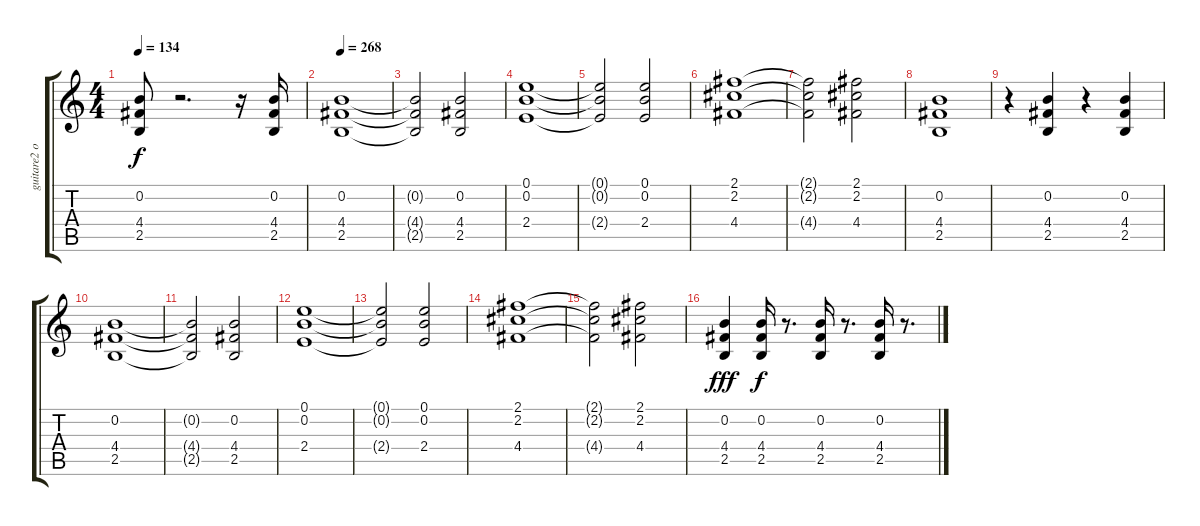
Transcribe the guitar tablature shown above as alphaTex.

\track ("guitare2 overdrive" "guitare2 o") {instrument overdrivenguitar}
\staff {score tabs}
\tuning (E4 B3 G3 D3 A2 E2) {hide}
\ts (4 4)
\tempo 134
\clef g2
\ks c
(0.2 4.4 2.5).8{dy f} r.2{d} r.16 (0.2 4.4 2.5).16 |
\tempo 268
(0.2 4.4 2.5).1 |
(0.2{t} 4.4{t} 2.5{t}).2 (0.2 4.4 2.5).2 |
(0.1 0.2 2.4).1 |
(0.1{t} 0.2{t} 2.4{t}).2 (0.1 0.2 2.4).2 |
(2.1 2.2 4.4).1 |
(2.1{t} 2.2{t} 4.4{t}).2 (2.1 2.2 4.4).2 |
(0.2 4.4 2.5).1 |
r.4 (0.2 4.4 2.5).4 r.4 (0.2 4.4 2.5).4 |
(0.2 4.4 2.5).1 |
(0.2{t} 4.4{t} 2.5{t}).2 (0.2 4.4 2.5).2 |
(0.1 0.2 2.4).1 |
(0.1{t} 0.2{t} 2.4{t}).2 (0.1 0.2 2.4).2 |
(2.1 2.2 4.4).1 |
(2.1{t} 2.2{t} 4.4{t}).2 (2.1 2.2 4.4).2 |
(0.2 4.4 2.5).4{dy fff} (0.2 4.4 2.5).16{dy f} r.8{d} (0.2 4.4 2.5).16 r.8{d} (0.2 4.4 2.5).16 r.8{d}
